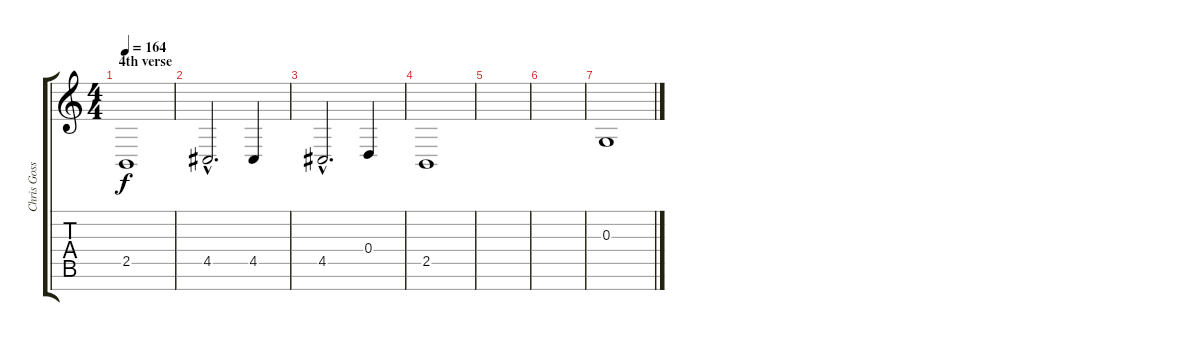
\track ("Chris Goss - singing" "Chris Goss") {instrument synthvoice}
\staff {score tabs}
\tuning (E4 B3 G3 D3 A2 E2 B1) {hide}
\ts (4 4)
\section ("" "4th verse")
\tempo 164
\clef g2
\ks c
2.5.1{dy f} |
4.5{hac}.2{d} 4.5.4 |
4.5{hac}.2{d} 0.4.4 |
2.5.1 |
|
|
0.3.1
